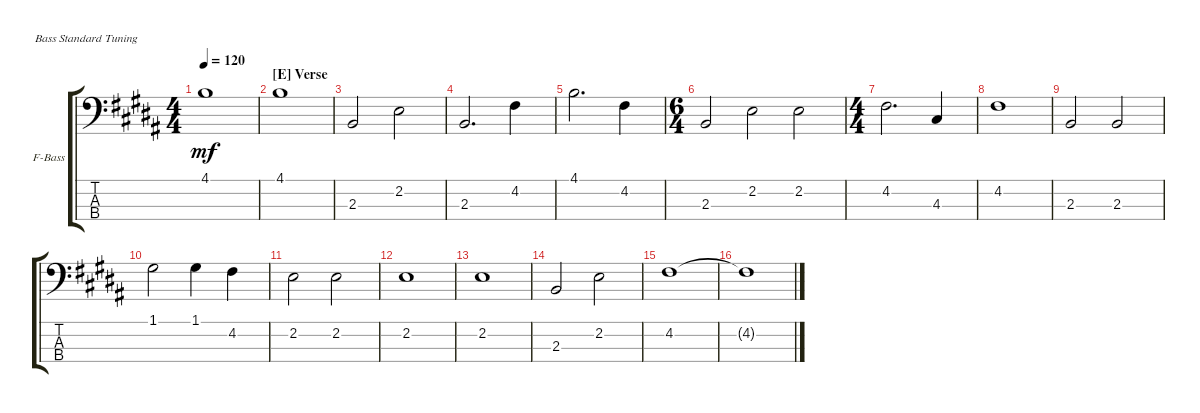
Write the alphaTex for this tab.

\defaultSystemsLayout 4
\bracketExtendMode groupsimilarinstruments
\firstSystemTrackNameOrientation horizontal
\otherSystemsTrackNameOrientation horizontal
\track ("Fretless Bass" "F-Bass") {instrument fretlessbass}
\staff {score tabs}
\tuning (G2 D2 A1 E1)
\ts (4 4)
\tempo 120
\clef f4
\scale
0.333333
\ks b
4.1.1{dy mf} |
\section ("E" "Verse")
\scale
0.333333 4.1.1 |
\scale
0.333333 2.3.2 2.2.2 |
\scale
0.333333 2.3.2{d} 4.2.4 |
\scale
0.333333 4.1.2{d} 4.2.4 |
\ts (6 4)
\scale
0.415663 2.3.2 2.2.2 2.2.2 |
\ts (4 4)
\scale
0.415663 4.2.2{d} 4.3.4 |
\scale
0.168675 4.2.1 |
\scale
0.333333 2.3.2 2.3.2 |
\scale
0.333333 1.1.2 1.1.4 4.2.4 |
\scale
0.333333 2.2.2 2.2.2 |
\scale
0.333333 2.2.1 |
\scale
0.333333 2.2.1 |
\scale
0.333333 2.3.2 2.2.2 |
\scale
0.333333 4.2.1 |
\scale
0.333333 4.2{t}.1
